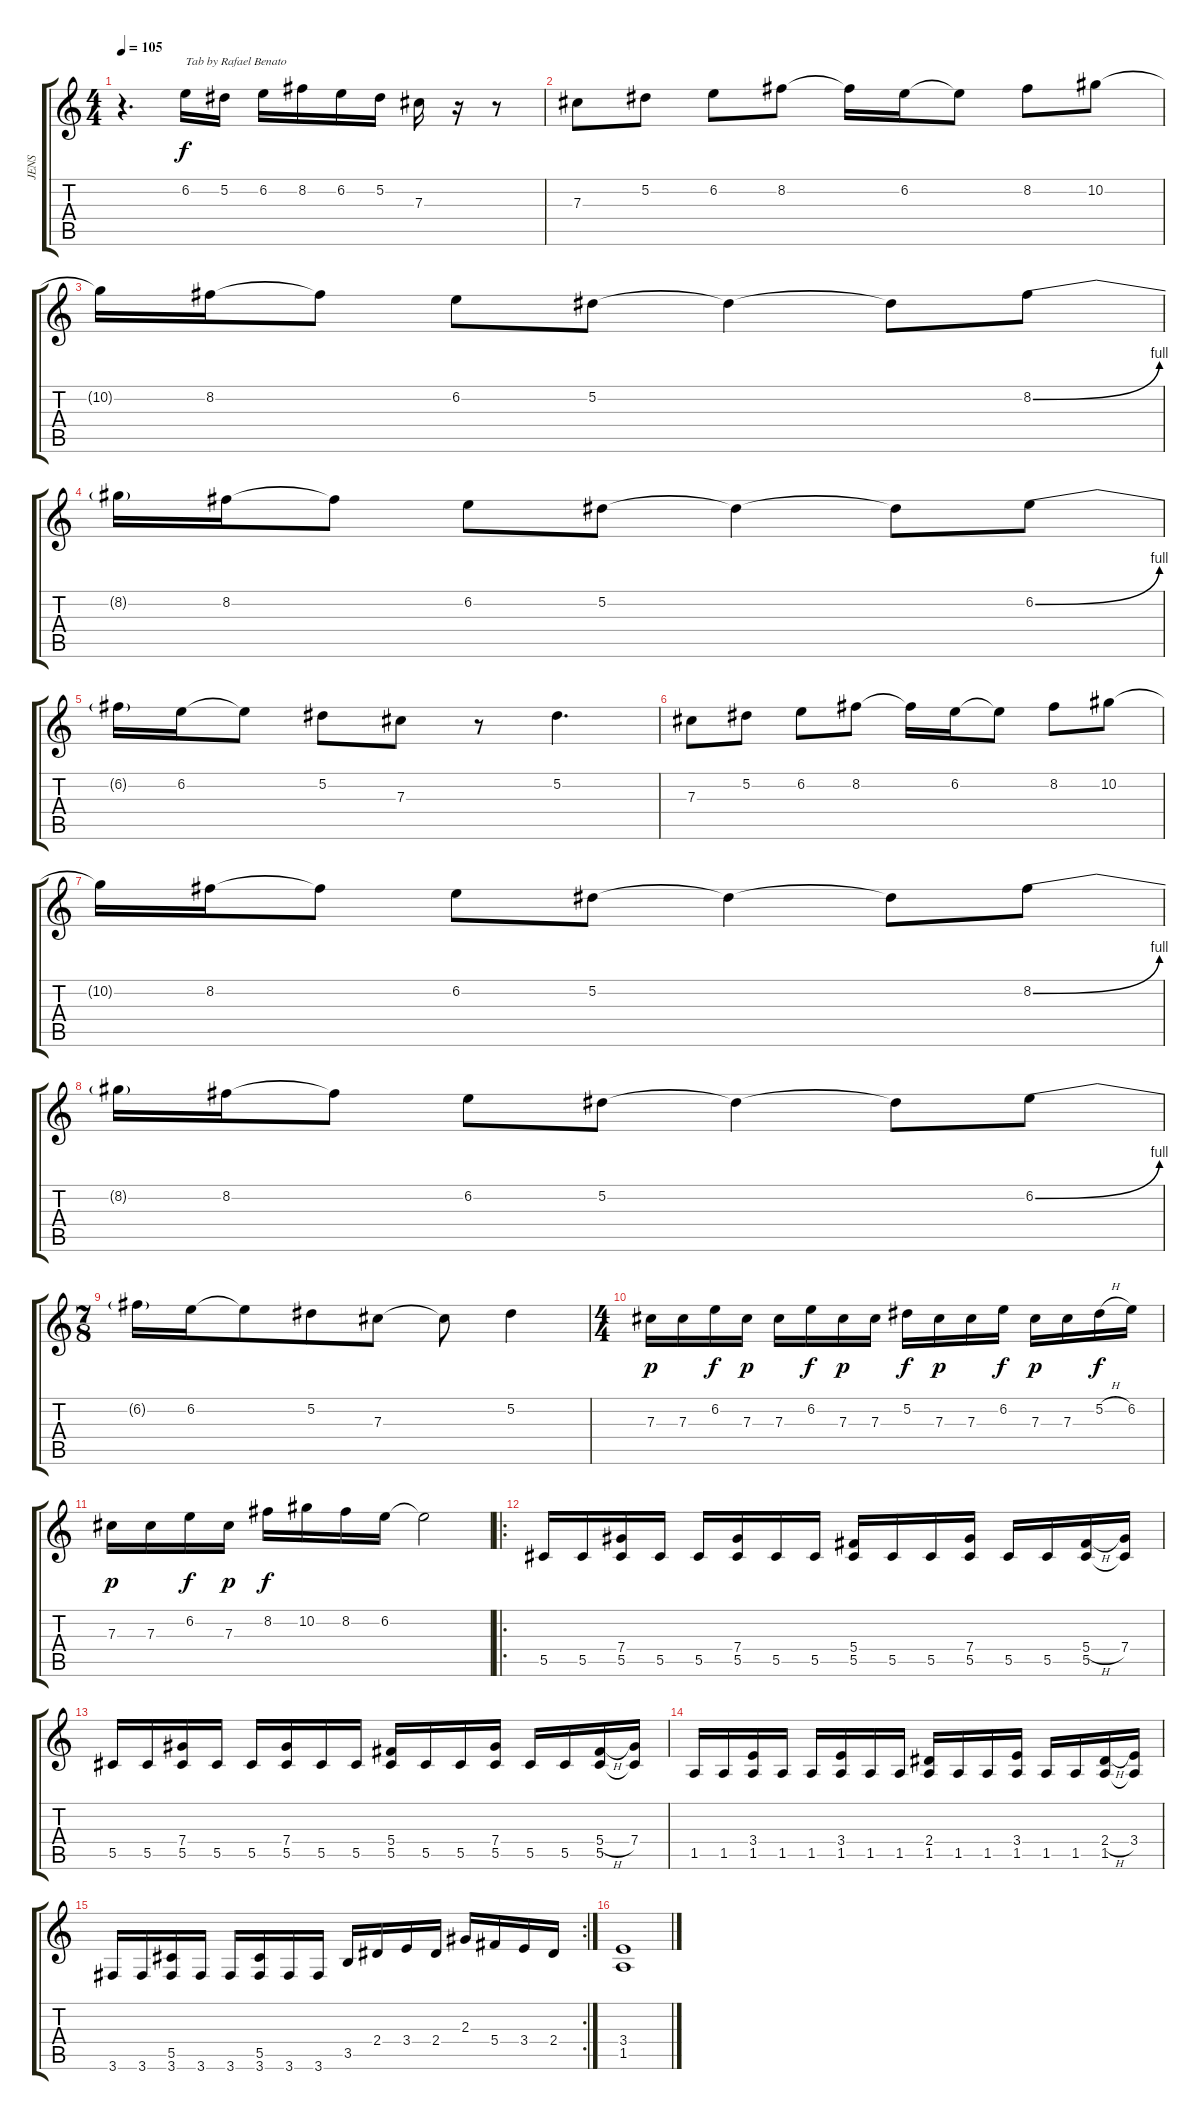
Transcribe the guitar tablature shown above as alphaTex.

\track ("JENS" "JENS") {instrument distortionguitar}
\staff {score tabs}
\tuning (Eb4 Bb3 Gb3 Db3 Ab2 Eb2) {hide}
\ts (4 4)
\tempo 105
\clef g2
\ks c
r.4{d dy f instrument distortionguitar} 6.2.16{txt "Tab by Rafael Benato"} 5.2.16 6.2.16 8.2.16 6.2.16 5.2.16 7.3.16 r.16 r.8 |
7.3.8 5.2.8 6.2.8 8.2.8 8.2{t}.16 6.2.16 6.2{t}.8 8.2.8 10.2.8 |
10.2{t}.16 8.2.16 8.2{t}.8 6.2.8 5.2.8 5.2{t}.4 5.2{t}.8 8.2{be (bend 0 0 60 4)}.8 |
8.2{t}.16 8.2.16 8.2{t}.8 6.2.8 5.2.8 5.2{t}.4 5.2{t}.8 6.2{be (bend 0 0 60 4)}.8 |
6.2{t}.16 6.2.16 6.2{t}.8 5.2.8 7.3.8 r.8 5.2.4{d} |
7.3.8 5.2.8 6.2.8 8.2.8 8.2{t}.16 6.2.16 6.2{t}.8 8.2.8 10.2.8 |
10.2{t}.16 8.2.16 8.2{t}.8 6.2.8 5.2.8 5.2{t}.4 5.2{t}.8 8.2{be (bend 0 0 60 4)}.8 |
8.2{t}.16 8.2.16 8.2{t}.8 6.2.8 5.2.8 5.2{t}.4 5.2{t}.8 6.2{be (bend 0 0 60 4)}.8 |
\ts (7 8)
6.2{t}.16 6.2.16 6.2{t}.8 5.2.8 7.3.8 7.3{t}.8 5.2.4 |
\ts (4 4)
7.3.16{dy p} 7.3.16 6.2.16{dy f} 7.3.16{dy p} 7.3.16 6.2.16{dy f} 7.3.16{dy p} 7.3.16 5.2.16{dy f} 7.3.16{dy p} 7.3.16 6.2.16{dy f} 7.3.16{dy p} 7.3.16 5.2{h}.16{dy f} 6.2.16 |
7.3.16{dy p} 7.3.16 6.2.16{dy f} 7.3.16{dy p} 8.2.16{dy f} 10.2.16 8.2.16 6.2.16 6.2{t}.2 |
\ro
5.5.16 5.5.16 (7.4 5.5).16 5.5.16 5.5.16 (7.4 5.5).16 5.5.16 5.5.16 (5.4 5.5).16 5.5.16 5.5.16 (7.4 5.5).16 5.5.16 5.5.16 (5.4{h} 5.5).16 (7.4 5.5{t}).16 |
5.5.16 5.5.16 (7.4 5.5).16 5.5.16 5.5.16 (7.4 5.5).16 5.5.16 5.5.16 (5.4 5.5).16 5.5.16 5.5.16 (7.4 5.5).16 5.5.16 5.5.16 (5.4{h} 5.5).16 (7.4 5.5{t}).16 |
1.5.16 1.5.16 (3.4 1.5).16 1.5.16 1.5.16 (3.4 1.5).16 1.5.16 1.5.16 (2.4 1.5).16 1.5.16 1.5.16 (3.4 1.5).16 1.5.16 1.5.16 (2.4{h} 1.5).16 (3.4 1.5{t}).16 |
\rc 2
3.6.16 3.6.16 (5.5 3.6).16 3.6.16 3.6.16 (5.5 3.6).16 3.6.16 3.6.16 3.5.16 2.4.16 3.4.16 2.4.16 2.3.16 5.4.16 3.4.16 2.4.16 |
(3.4 1.5).1
